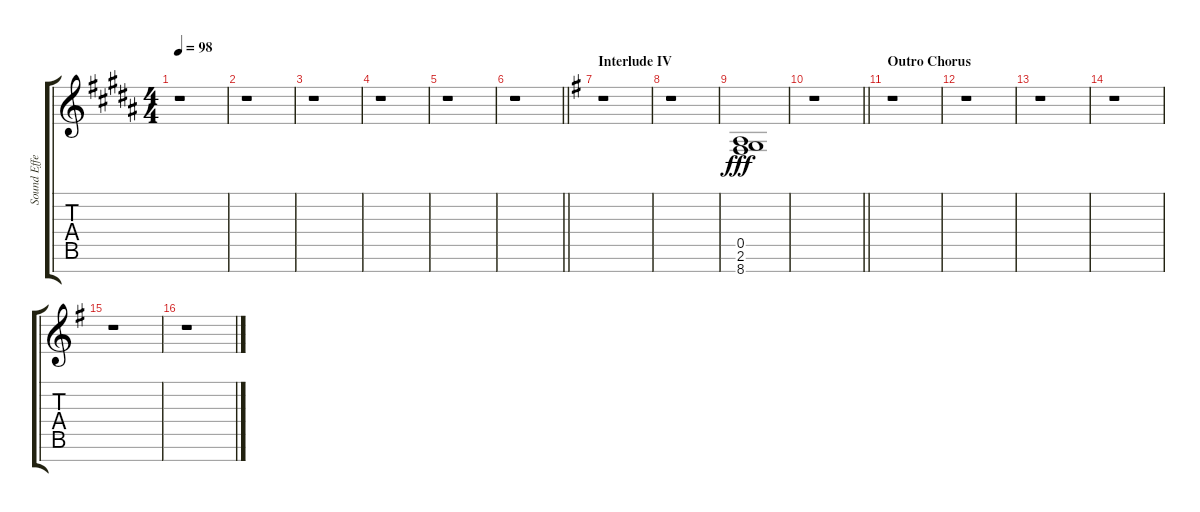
\track ("Sound Effect" "Sound Effe") {instrument gunshot}
\staff {score tabs}
\tuning (E5 B4 G4 D4 A3 E3 B2) {hide}
\ts (4 4)
\tempo 98
\clef g2
\ks b
r.1{dy fff} |
r.1 |
r.1 |
r.1 |
r.1 |
\barLineRight lightlight
r.1 |
\section ("" "Interlude IV")
\ks g
r.1 |
r.1 |
(0.5 2.6 8.7).1 |
\barLineRight lightlight
r.1 |
\section ("" "Outro Chorus")
r.1 |
r.1 |
r.1 |
r.1 |
r.1 |
r.1
